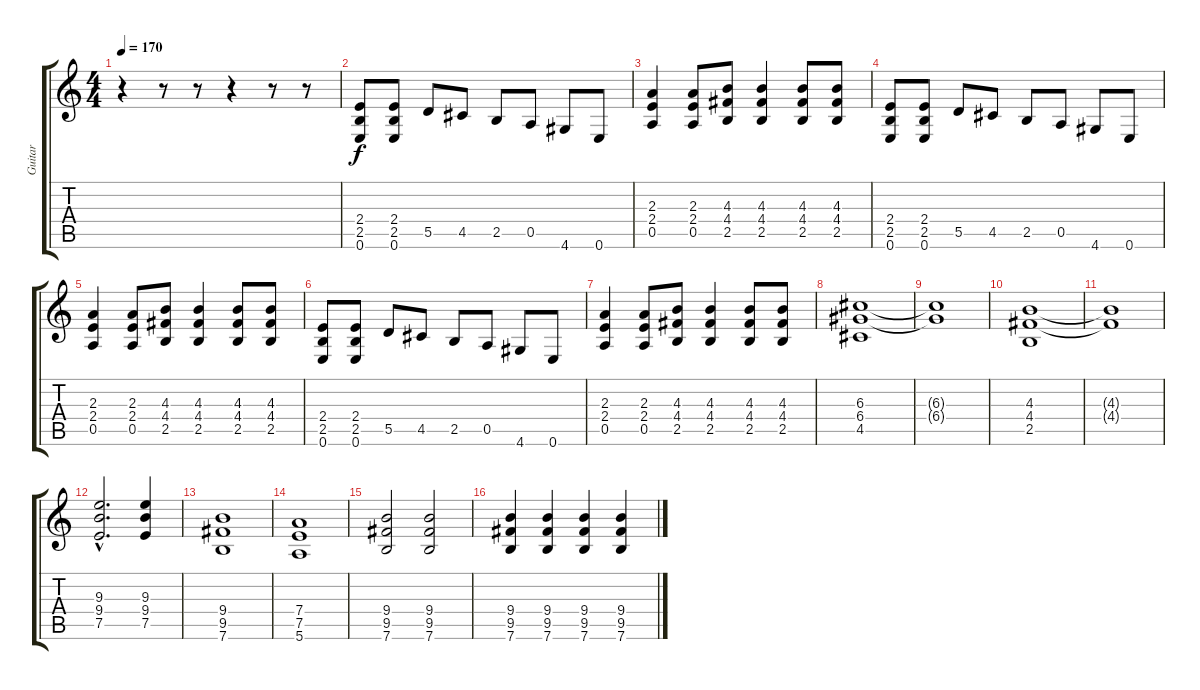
\track ("Guitar" "Guitar") {instrument distortionguitar}
\staff {score tabs}
\tuning (E4 B3 G3 D3 A2 E2) {hide}
\ts (4 4)
\tempo 170
\clef g2
\ks c
r.4{dy f} r.8 r.8 r.4 r.8 r.8 |
(2.4 2.5 0.6).8 (2.4 2.5 0.6).8 5.5.8 4.5.8 2.5.8 0.5.8 4.6.8 0.6.8 |
(2.3 2.4 0.5).4 (2.3 2.4 0.5).8 (4.3 4.4 2.5).8 (4.3 4.4 2.5).4 (4.3 4.4 2.5).8 (4.3 4.4 2.5).8 |
(2.4 2.5 0.6).8 (2.4 2.5 0.6).8 5.5.8 4.5.8 2.5.8 0.5.8 4.6.8 0.6.8 |
(2.3 2.4 0.5).4 (2.3 2.4 0.5).8 (4.3 4.4 2.5).8 (4.3 4.4 2.5).4 (4.3 4.4 2.5).8 (4.3 4.4 2.5).8 |
(2.4 2.5 0.6).8 (2.4 2.5 0.6).8 5.5.8 4.5.8 2.5.8 0.5.8 4.6.8 0.6.8 |
(2.3 2.4 0.5).4 (2.3 2.4 0.5).8 (4.3 4.4 2.5).8 (4.3 4.4 2.5).4 (4.3 4.4 2.5).8 (4.3 4.4 2.5).8 |
(6.3 6.4 4.5).1 |
(6.3{t} 6.4{t}).1 |
(4.3 4.4 2.5).1 |
(4.3{t} 4.4{t}).1 |
(9.3{hac} 9.4{hac} 7.5{hac}).2{d} (9.3 9.4 7.5).4 |
(9.4 9.5 7.6).1 |
(7.4 7.5 5.6).1 |
(9.4 9.5 7.6).2 (9.4 9.5 7.6).2 |
(9.4 9.5 7.6).4 (9.4 9.5 7.6).4 (9.4 9.5 7.6).4 (9.4 9.5 7.6).4
